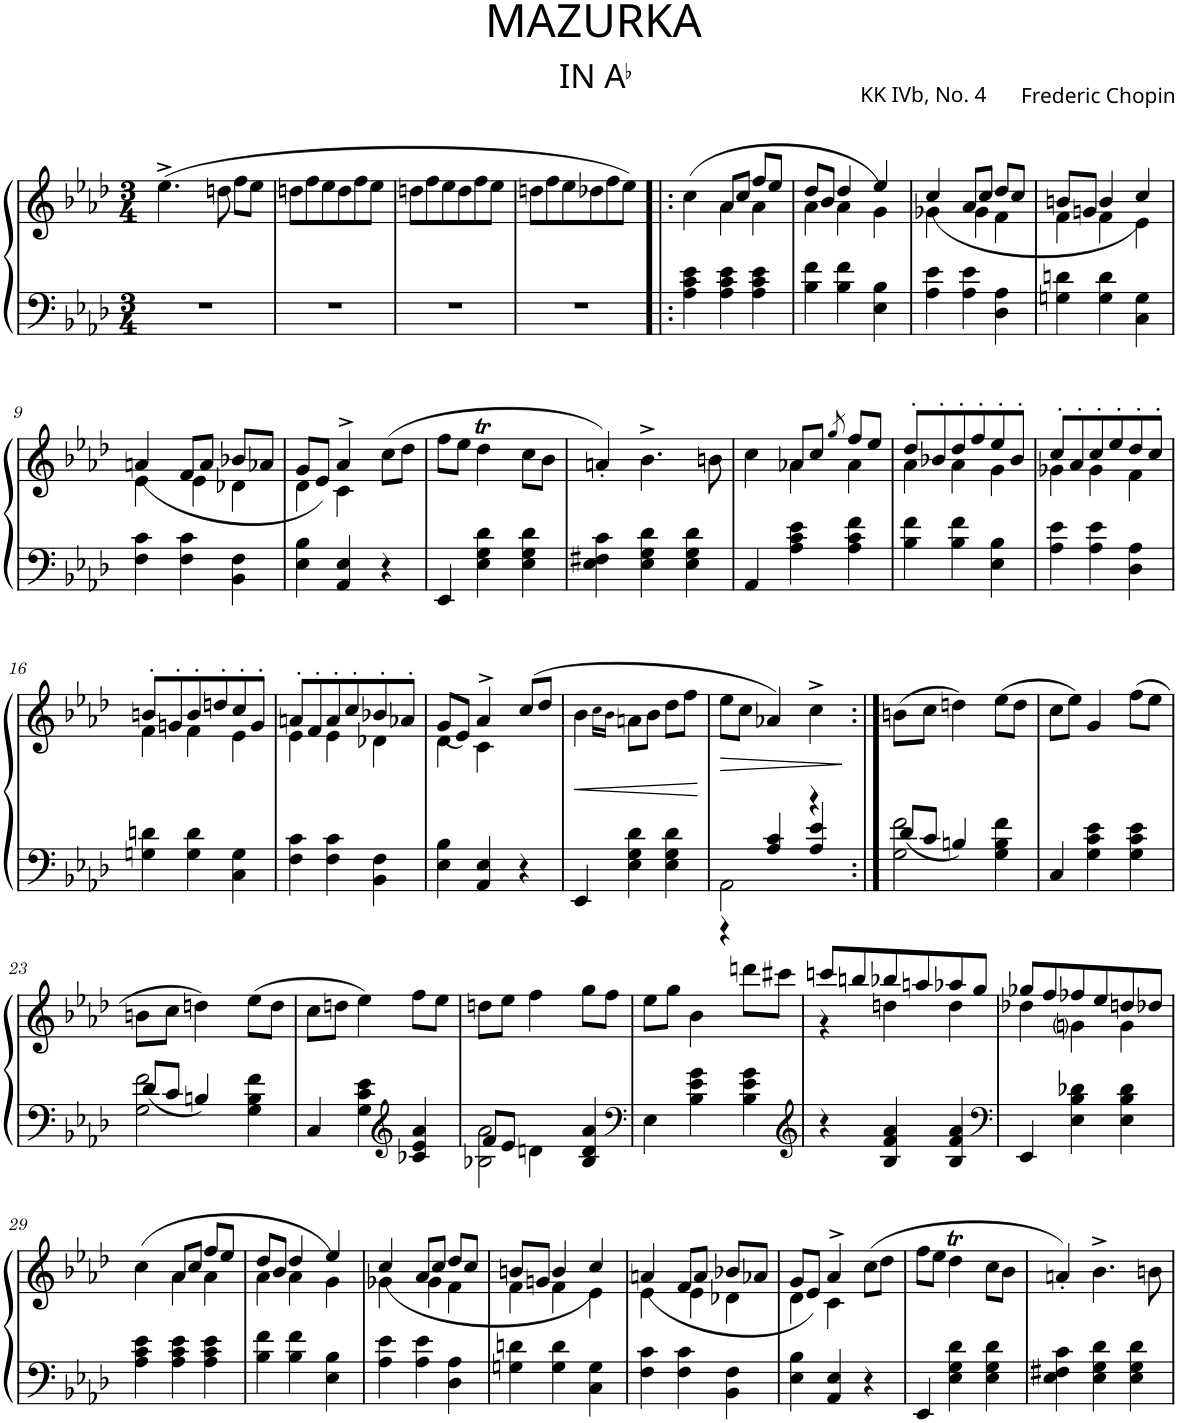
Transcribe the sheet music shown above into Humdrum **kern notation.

**kern	**kern	**dynam
*part1	*part1	*part1
*staff2	*staff1	*staff1/2
*I"Piano	*	*
*I'Pno.	*	*
*clefF4	*clefG2	*
*k[b-e-a-d-]	*k[b-e-a-d-]	*
*M3/4	*M3/4	*
=1	=1	=1
2.r	(4.ee-^\	.
.	8ddn\	.
.	8ff\L	.
.	8ee-\J	.
=2	=2	=2
2.r	8ddn\L	.
.	8ff\	.
.	8ee-\	.
.	8dd\	.
.	8ff\	.
.	8ee-\J	.
=3	=3	=3
2.r	8ddn\L	.
.	8ff\	.
.	8ee-\	.
.	8dd\	.
.	8ff\	.
.	8ee-\J	.
=4	=4	=4
2.r	8ddn\L	.
.	8ff\	.
.	8ee-\	.
.	8dd-X\	.
.	8ff\	.
.	8ee-\J)	.
=5!|:	=5!|:	=5!|:
*	*^	*
4A-\ 4c\ 4e-\	(>4cc\	4ryy	.
4A-\ 4c\ 4e-\	4a-\	8a-/L	.
.	.	8cc/J	.
4A-\ 4c\ 4e-\	4a-\	8ff/L	.
.	.	8ee-/J	.
=6	=6	=6	=6
4B-\ 4f\	4a-\	8dd-/L	.
.	.	8b-/J	.
4B-\ 4f\	4a-\	4dd-/	.
4E-\ 4B-\	4g\)	4ee-/	.
=7	=7	=7	=7
4A-\ 4e-\	4g-X\	(4cc/	.
4A-\ 4e-\	4g-\	8a-/L	.
.	.	8cc/J	.
4D-\ 4A-\	4f\	8dd-/L	.
.	.	8cc/J	.
=8	=8	=8	=8
4Gn\ 4dn\	4f\	8bn/L	.
.	.	8gn/J	.
4G\ 4d\	4f\	4b/	.
4C\ 4G\	4e-\	4cc/)	.
!!LO:LB:g=z	!!
=9	=9	=9	=9
4F\ 4c\	4e-\	(4an/	.
4F\ 4c\	4e-\	8f/L	.
.	.	8a/J	.
4BB-\ 4F\	4d-X\	8b-X/L	.
.	.	8a-X/J	.
=10	=10	=10	=10
4E-\ 4B-\	4d-\	8g/L	.
.	.	8e-/J)	.
4AA-/ 4E-/	4c\	4a-^/	.
4r	(>8cc\L	4ryy	.
.	8dd-\J	.	.
*	*v	*v	*
=11	=11	=11
4EE-/	8ff\L	.
.	8ee-\J	.
4E-\ 4G\ 4d-\	4dd-T\	.
4E-\ 4G\ 4d-\	8cc\L	.
.	8b-\J	.
=12	=12	=12
4E-\ 4F#X\ 4c\	4an'/)	.
4E-\ 4G\ 4d-\	4.b-^\	.
4E-\ 4G\ 4d-\	.	.
.	8bn\	.
=13	=13	=13
*	*^	*
4AA-/	4cc\	4ryy	.
4A-\ 4c\ 4e-\	4a-X\	8a-/L	.
.	.	8cc/J	.
.	.	8qgg/	.
4A-\ 4c\ 4f\	4a-\	8ff/L	.
.	.	8ee-/J	.
=14	=14	=14	=14
4B-\ 4f\	4a-\	8dd-'/L	.
.	.	8b-X'/	.
4B-\ 4f\	4a-\	8dd-'/	.
.	.	8ff'/	.
4E-\ 4B-\	4g\	8ee-'/	.
.	.	8b-'/J	.
=15	=15	=15	=15
4A-\ 4e-\	4g-X\	8cc'/L	.
.	.	8a-'/	.
4A-\ 4e-\	4g-\	8cc'/	.
.	.	8ee-'/	.
4D-\ 4A-\	4f\	8dd-'/	.
.	.	8cc'/J	.
!!LO:LB:g=z	!!
=16	=16	=16	=16
4Gn\ 4dn\	4f\	8bn'/L	.
.	.	8gn'/	.
4G\ 4d\	4f\	8b'/	.
.	.	8ddn'/	.
4C\ 4G\	4e-\	8cc'/	.
.	.	8g'/J	.
=17	=17	=17	=17
4F\ 4c\	4e-\	8an'/L	.
.	.	8f'/	.
4F\ 4c\	4e-\	8a'/	.
.	.	8cc'/	.
4BB-\ 4F\	4d-X\	8b-X'/	.
.	.	8a-X'/J	.
=18	=18	=18	=18
4E-\ 4B-\	4d-\	(8g/L	.
.	.	8e-/J)	.
4AA-/ 4E-/	4c\	4a-^/	.
4r	(8cc/L	4ryy	.
.	8dd-/J	.	.
*	*v	*v	*
=19	=19	=19
4EE-/	4b-\	.
.	16qcc\LL	.
.	16qb-\JJ	.
4E-\ 4G\ 4d-\	8an\L	.
.	8b-\J	.
4E-\ 4G\ 4d-\	8dd-\L	.
.	8ff\J	.
=20	=20	=20
*^	*	*
!	!	!	!LO:HP:b
2AA-\	4r	8ee-\L	>
.	.	8cc\J	.
.	4A-/ 4c/	4a-X/)	.
4r	4A-/ 4e-/	4cc^\	.
*v	*v	*	*
.	.	]
=21:|!	=21:|!	=21:|!
*^	*	*
2G\ 2f\	8d-/L	(8bn\L	.
.	8c/J	8cc\J	.
.	4Bn/	4ddn\)	.
4G\ 4B\ 4f\	4ryy	(8ee-\L	.
.	.	8dd\J	.
*v	*v	*	*
=22	=22	=22
4C/	8cc\L	.
.	8ee-\J)	.
4G\ 4c\ 4e-\	4g/	.
4G\ 4c\ 4e-\	(8ff\L	.
.	8ee-\J	.
!!LO:LB:g=z
=23	=23	=23
*^	*	*
2G\ 2f\	8d-/L	8bn\L	.
.	8c/J	8cc\J	.
.	4Bn/	4ddn\)	.
4G\ 4B\ 4f\	4ryy	(8ee-\L	.
.	.	8dd\J	.
*v	*v	*	*
=24	=24	=24
4C/	8cc\L	.
.	8ddn\J	.
4G\ 4c\ 4e-\	4ee-\)	.
*clefG2	*	*
4c-X/ 4e-/ 4a-/	8ff\L	.
.	8ee-\J	.
=25	=25	=25
*^	*	*
2B-X\ 2a-\	8f/L	8ddn\L	.
.	8e-/J	8ee-\J	.
.	4dn\	4ff\	.
4B-/ 4d/ 4a-/	4ryy	8gg\L	.
.	.	8ff\J	.
*v	*v	*	*
=26	=26	=26
*clefF4	*	*
4E-\	8ee-\L	.
.	8gg\J	.
4B-\ 4e-\ 4g\	4b-\	.
4B-\ 4e-\ 4g\	8dddn\L	.
.	8ccc#X\J	.
=27	=27	=27
*clefG2	*	*
*	*^	*
4r	8cccn/L	4r	.
.	8bbn/	.	.
4B-/ 4f/ 4a-/	8bb-X/	4ddn\	.
.	8aan/	.	.
4B-/ 4f/ 4a-/	8aa-X/	4dd\	.
.	8gg/J	.	.
=28	=28	=28	=28
*clefF4	*	*	*
4EE-/	8gg-X/L	4dd-X\	.
.	8ff/	.	.
4E-\ 4B-\ 4d-X\	8ff-X/	4gni\	.
.	8ee-/	.	.
4E-\ 4B-\ 4d-\	8ddn/	4g\	.
.	8dd-X/J	.	.
!!LO:LB:g=z	!!
=29	=29	=29	=29
4A-\ 4c\ 4e-\	(>4cc\	4ryy	.
4A-\ 4c\ 4e-\	4a-\	8a-/L	.
.	.	8cc/J	.
4A-\ 4c\ 4e-\	4a-\	8ff/L	.
.	.	8ee-/J	.
=30	=30	=30	=30
4B-\ 4f\	4a-\	8dd-/L	.
.	.	8b-/J	.
4B-\ 4f\	4a-\	4dd-/	.
4E-\ 4B-\	4g\)	4ee-/	.
=31	=31	=31	=31
4A-\ 4e-\	4g-X\	(4cc/	.
4A-\ 4e-\	4g-\	8a-/L	.
.	.	8cc/J	.
4D-\ 4A-\	4f\	8dd-/L	.
.	.	8cc/J	.
=32	=32	=32	=32
4Gn\ 4dn\	4f\	8bn/L	.
.	.	8gn/J	.
4G\ 4d\	4f\	4b/	.
4C\ 4G\	4e-\	4cc/)	.
=33	=33	=33	=33
4F\ 4c\	4e-\	(4an/	.
4F\ 4c\	4e-\	8f/L	.
.	.	8a/J	.
4BB-\ 4F\	4d-X\	8b-X/L	.
.	.	8a-X/J	.
=34	=34	=34	=34
4E-\ 4B-\	4d-\	8g/L	.
.	.	8e-/J)	.
4AA-/ 4E-/	4c\	4a-^/	.
4r	(>8cc\L	4ryy	.
.	8dd-\J	.	.
*	*v	*v	*
=35	=35	=35
4EE-/	8ff\L	.
.	8ee-\J	.
4E-\ 4G\ 4d-\	4dd-T\	.
4E-\ 4G\ 4d-\	8cc\L	.
.	8b-\J	.
=36	=36	=36
4E-\ 4F#X\ 4c\	4an'/)	.
4E-\ 4G\ 4d-\	4.b-^\	.
4E-\ 4G\ 4d-\	.	.
.	8bn\	.
=	=	=
*-	*-	*-
